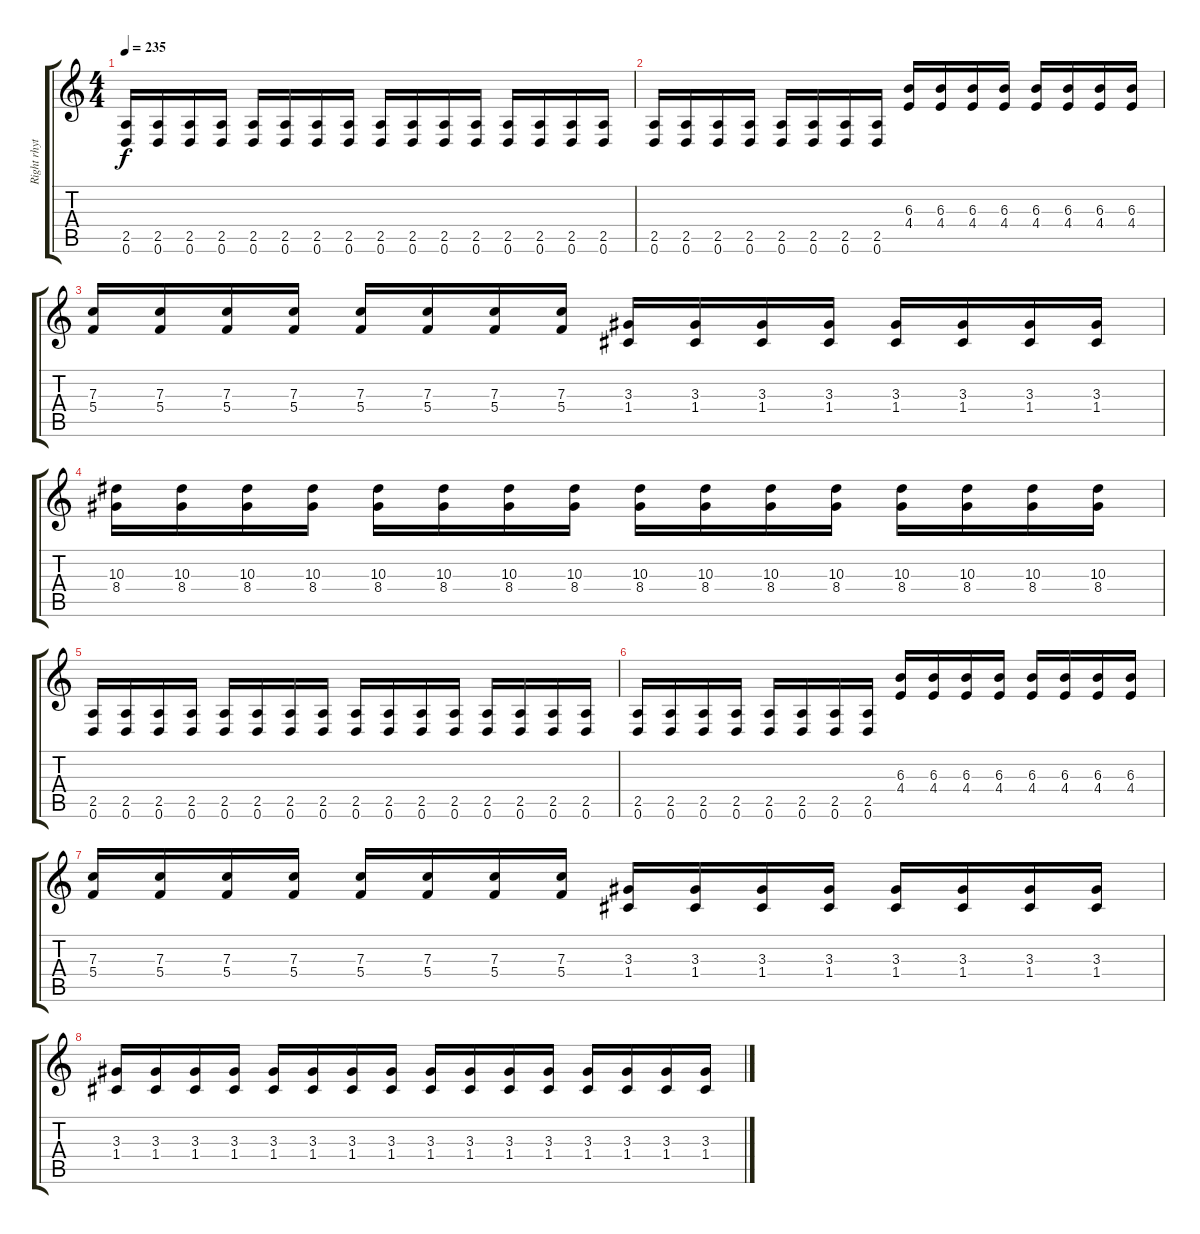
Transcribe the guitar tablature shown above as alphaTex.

\track ("Right rhythm" "Right rhyt") {instrument overdrivenguitar}
\staff {score tabs}
\tuning (D4 A3 F3 C3 G2 D2) {hide}
\ts (4 4)
\tempo 235
\clef g2
\ks c
(2.5 0.6).16{dy f} (2.5 0.6).16 (2.5 0.6).16 (2.5 0.6).16 (2.5 0.6).16 (2.5 0.6).16 (2.5 0.6).16 (2.5 0.6).16 (2.5 0.6).16 (2.5 0.6).16 (2.5 0.6).16 (2.5 0.6).16 (2.5 0.6).16 (2.5 0.6).16 (2.5 0.6).16 (2.5 0.6).16 |
(2.5 0.6).16 (2.5 0.6).16 (2.5 0.6).16 (2.5 0.6).16 (2.5 0.6).16 (2.5 0.6).16 (2.5 0.6).16 (2.5 0.6).16 (6.3 4.4).16 (6.3 4.4).16 (6.3 4.4).16 (6.3 4.4).16 (6.3 4.4).16 (6.3 4.4).16 (6.3 4.4).16 (6.3 4.4).16 |
(7.3 5.4).16 (7.3 5.4).16 (7.3 5.4).16 (7.3 5.4).16 (7.3 5.4).16 (7.3 5.4).16 (7.3 5.4).16 (7.3 5.4).16 (3.3 1.4).16 (3.3 1.4).16 (3.3 1.4).16 (3.3 1.4).16 (3.3 1.4).16 (3.3 1.4).16 (3.3 1.4).16 (3.3 1.4).16 |
(10.3 8.4).16 (10.3 8.4).16 (10.3 8.4).16 (10.3 8.4).16 (10.3 8.4).16 (10.3 8.4).16 (10.3 8.4).16 (10.3 8.4).16 (10.3 8.4).16 (10.3 8.4).16 (10.3 8.4).16 (10.3 8.4).16 (10.3 8.4).16 (10.3 8.4).16 (10.3 8.4).16 (10.3 8.4).16 |
(2.5 0.6).16 (2.5 0.6).16 (2.5 0.6).16 (2.5 0.6).16 (2.5 0.6).16 (2.5 0.6).16 (2.5 0.6).16 (2.5 0.6).16 (2.5 0.6).16 (2.5 0.6).16 (2.5 0.6).16 (2.5 0.6).16 (2.5 0.6).16 (2.5 0.6).16 (2.5 0.6).16 (2.5 0.6).16 |
(2.5 0.6).16 (2.5 0.6).16 (2.5 0.6).16 (2.5 0.6).16 (2.5 0.6).16 (2.5 0.6).16 (2.5 0.6).16 (2.5 0.6).16 (6.3 4.4).16 (6.3 4.4).16 (6.3 4.4).16 (6.3 4.4).16 (6.3 4.4).16 (6.3 4.4).16 (6.3 4.4).16 (6.3 4.4).16 |
(7.3 5.4).16 (7.3 5.4).16 (7.3 5.4).16 (7.3 5.4).16 (7.3 5.4).16 (7.3 5.4).16 (7.3 5.4).16 (7.3 5.4).16 (3.3 1.4).16 (3.3 1.4).16 (3.3 1.4).16 (3.3 1.4).16 (3.3 1.4).16 (3.3 1.4).16 (3.3 1.4).16 (3.3 1.4).16 |
(3.3 1.4).16 (3.3 1.4).16 (3.3 1.4).16 (3.3 1.4).16 (3.3 1.4).16 (3.3 1.4).16 (3.3 1.4).16 (3.3 1.4).16 (3.3 1.4).16 (3.3 1.4).16 (3.3 1.4).16 (3.3 1.4).16 (3.3 1.4).16 (3.3 1.4).16 (3.3 1.4).16 (3.3 1.4).16
